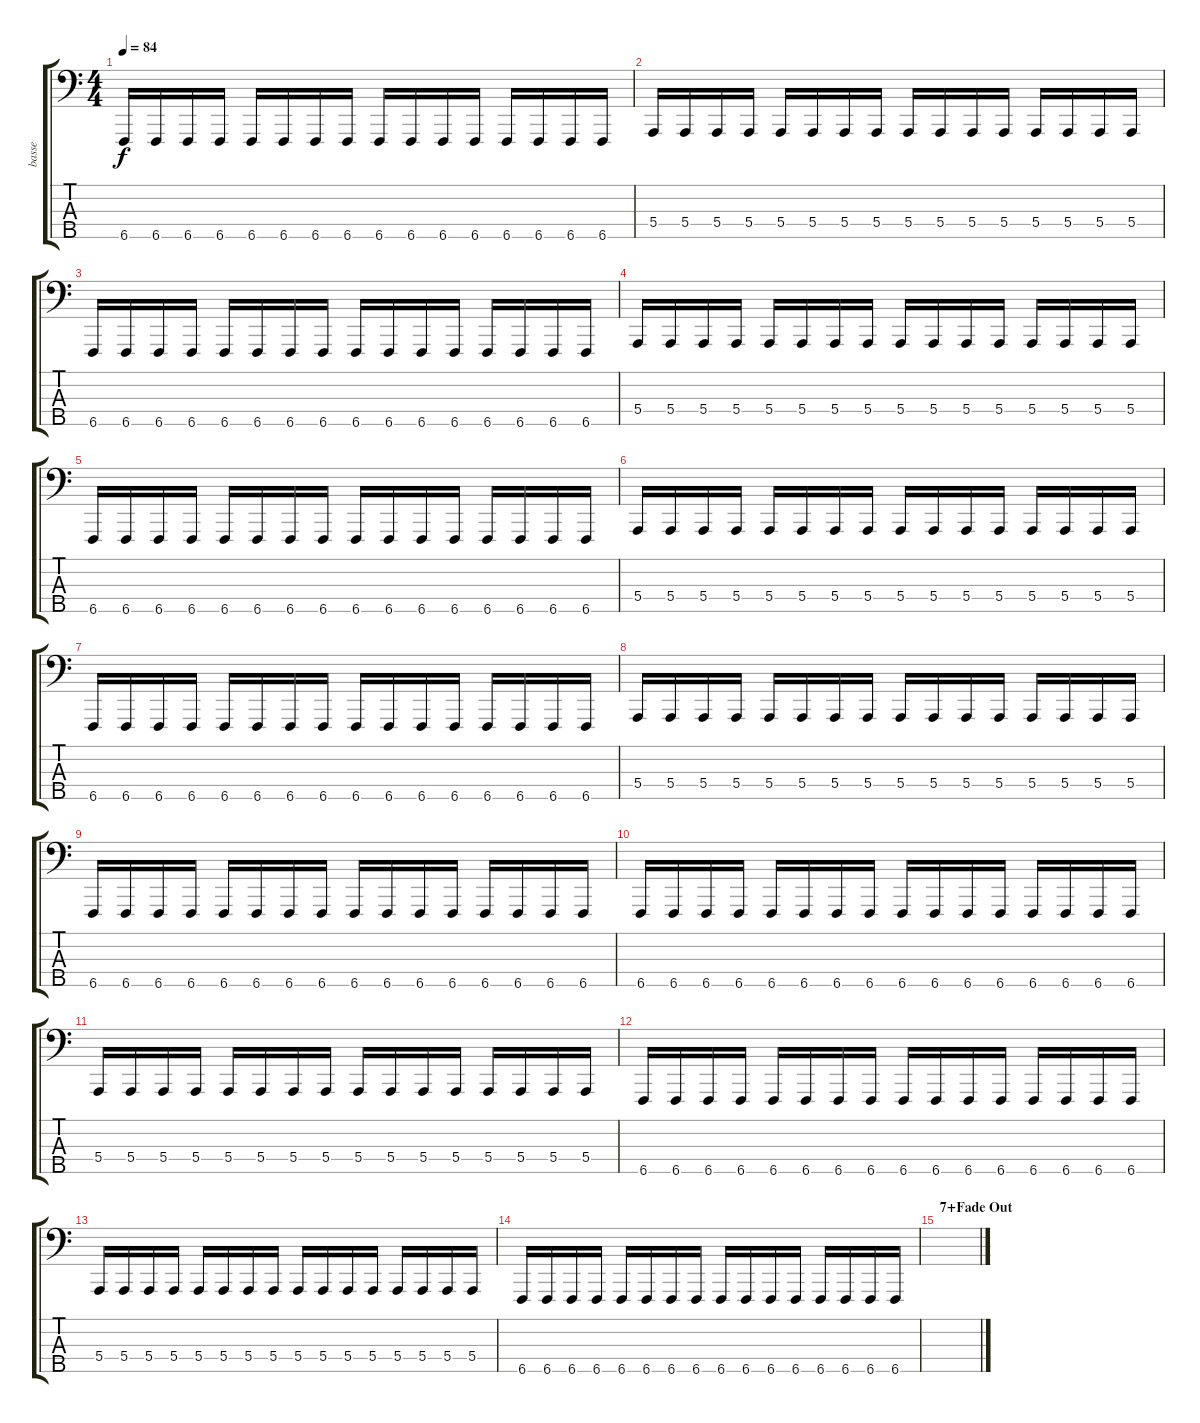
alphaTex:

\track ("basse" "basse") {instrument lead1square}
\staff {score tabs}
\tuning (G2 D2 A1 E1 B0) {hide}
\ts (4 4)
\tempo 84
\clef f4
\ks c
6.5.16{dy f} 6.5.16 6.5.16 6.5.16 6.5.16 6.5.16 6.5.16 6.5.16 6.5.16 6.5.16 6.5.16 6.5.16 6.5.16 6.5.16 6.5.16 6.5.16 |
5.4.16 5.4.16 5.4.16 5.4.16 5.4.16 5.4.16 5.4.16 5.4.16 5.4.16 5.4.16 5.4.16 5.4.16 5.4.16 5.4.16 5.4.16 5.4.16 |
6.5.16 6.5.16 6.5.16 6.5.16 6.5.16 6.5.16 6.5.16 6.5.16 6.5.16 6.5.16 6.5.16 6.5.16 6.5.16 6.5.16 6.5.16 6.5.16 |
5.4.16 5.4.16 5.4.16 5.4.16 5.4.16 5.4.16 5.4.16 5.4.16 5.4.16 5.4.16 5.4.16 5.4.16 5.4.16 5.4.16 5.4.16 5.4.16 |
6.5.16 6.5.16 6.5.16 6.5.16 6.5.16 6.5.16 6.5.16 6.5.16 6.5.16 6.5.16 6.5.16 6.5.16 6.5.16 6.5.16 6.5.16 6.5.16 |
5.4.16 5.4.16 5.4.16 5.4.16 5.4.16 5.4.16 5.4.16 5.4.16 5.4.16 5.4.16 5.4.16 5.4.16 5.4.16 5.4.16 5.4.16 5.4.16 |
6.5.16 6.5.16 6.5.16 6.5.16 6.5.16 6.5.16 6.5.16 6.5.16 6.5.16 6.5.16 6.5.16 6.5.16 6.5.16 6.5.16 6.5.16 6.5.16 |
5.4.16 5.4.16 5.4.16 5.4.16 5.4.16 5.4.16 5.4.16 5.4.16 5.4.16 5.4.16 5.4.16 5.4.16 5.4.16 5.4.16 5.4.16 5.4.16 |
6.5.16 6.5.16 6.5.16 6.5.16 6.5.16 6.5.16 6.5.16 6.5.16 6.5.16 6.5.16 6.5.16 6.5.16 6.5.16 6.5.16 6.5.16 6.5.16 |
6.5.16 6.5.16 6.5.16 6.5.16 6.5.16 6.5.16 6.5.16 6.5.16 6.5.16 6.5.16 6.5.16 6.5.16 6.5.16 6.5.16 6.5.16 6.5.16 |
5.4.16 5.4.16 5.4.16 5.4.16 5.4.16 5.4.16 5.4.16 5.4.16 5.4.16 5.4.16 5.4.16 5.4.16 5.4.16 5.4.16 5.4.16 5.4.16 |
6.5.16 6.5.16 6.5.16 6.5.16 6.5.16 6.5.16 6.5.16 6.5.16 6.5.16 6.5.16 6.5.16 6.5.16 6.5.16 6.5.16 6.5.16 6.5.16 |
5.4.16 5.4.16 5.4.16 5.4.16 5.4.16 5.4.16 5.4.16 5.4.16 5.4.16 5.4.16 5.4.16 5.4.16 5.4.16 5.4.16 5.4.16 5.4.16 |
6.5.16 6.5.16 6.5.16 6.5.16 6.5.16 6.5.16 6.5.16 6.5.16 6.5.16 6.5.16 6.5.16 6.5.16 6.5.16 6.5.16 6.5.16 6.5.16 |
\section ("" "7+Fade Out")
